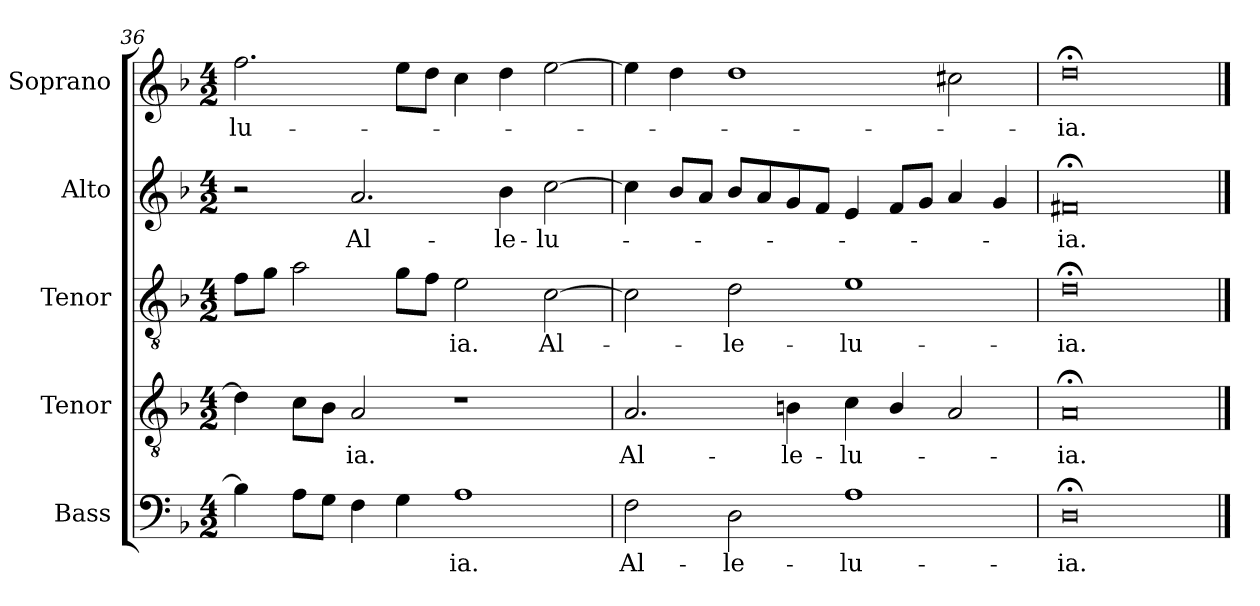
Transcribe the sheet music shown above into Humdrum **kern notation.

**kern	**text	**kern	**text	**kern	**text	**kern	**text	**kern	**text
*part5	*part5	*part4	*part4	*part3	*part3	*part2	*part2	*part1	*part1
*staff5	*staff5	*staff4	*staff4	*staff3	*staff3	*staff2	*staff2	*staff1	*staff1
*I"Bass	*	*I"Tenor	*	*I"Tenor	*	*I"Alto	*	*I"Soprano	*
*I'B.	*	*I'T.	*	*I'T.	*	*I'A.	*	*I'S.	*
*clefF4	*	*clefGv2	*	*clefGv2	*	*clefG2	*	*clefG2	*
*	*	*ITrd7c12	*	*ITrd7c12	*	*	*	*	*
*k[b-]	*	*k[b-]	*	*k[b-]	*	*k[b-]	*	*k[b-]	*
*F:	*	*F:	*	*F:	*	*F:	*	*F:	*
*M4/2	*	*M4/2	*	*M4/2	*	*M4/2	*	*M4/2	*
=36	=36	=36	=36	=36	=36	=36	=36	=36	=36
!	!	!	!	!	!	!	!	!	!LO:LY:b:color=#000000
4B-i\]	.	4Di\]	.	8Fi\L	.	2r	.	2.ffi\	-lu-
.	.	.	.	8Gi\J	.	.	.	.	.
8Ai\L	.	8Ci\L	.	2Ai\	.	.	.	.	.
8Gi\J	.	8BB-i\J	.	.	.	.	.	.	.
!	!	!	!LO:LY:b:color=#000000	!	!	!	!	!	!
!	!	!	!	!	!	!	!LO:LY:b:color=#000000	!	!
4Fi\	.	2AAi/	-ia.	.	.	2.ai/	Al-	.	.
4Gi\	.	.	.	8Gi\L	.	.	.	8eei\L	.
.	.	.	.	8Fi\J	.	.	.	8ddi\J	.
!	!LO:LY:b:color=#000000	!	!	!	!	!	!	!	!
!	!	!	!	!	!LO:LY:b:color=#000000	!	!	!	!
1Ai	-ia.	1r	.	2Ei\	-ia.	.	.	4cci\	.
!	!	!	!	!	!	!	!LO:LY:b:color=#000000	!	!
.	.	.	.	.	.	4b-i\	-le-	4ddi\	.
!	!	!	!	!	!LO:LY:b:color=#000000	!	!	!	!
!	!	!	!	!	!	!	!LO:LY:b:color=#000000	!	!
.	.	.	.	[2Ci\	Al-	[2cci\	-lu-	[2eei\	.
=37	=37	=37	=37	=37	=37	=37	=37	=37	=37
!	!LO:LY:b:color=#000000	!	!	!	!	!	!	!	!
!	!	!	!LO:LY:b:color=#000000	!	!	!	!	!	!
2Fi\	Al-	2.AAi/	Al-	2Ci\]	.	4cci\]	.	4eei\]	.
.	.	.	.	.	.	8b-i/L	.	4ddi\	.
.	.	.	.	.	.	8ai/J	.	.	.
!	!LO:LY:b:color=#000000	!	!	!	!	!	!	!	!
!	!	!	!	!	!LO:LY:b:color=#000000	!	!	!	!
2Di\	-le-	.	.	2Di\	-le-	8b-i/L	.	1ddi	.
.	.	.	.	.	.	8ai/	.	.	.
!	!	!	!LO:LY:b:color=#000000	!	!	!	!	!	!
.	.	4BBni\	-le-	.	.	8gi/	.	.	.
.	.	.	.	.	.	8fi/J	.	.	.
!	!LO:LY:b:color=#000000	!	!	!	!	!	!	!	!
!	!	!	!LO:LY:b:color=#000000	!	!	!	!	!	!
!	!	!	!	!	!LO:LY:b:color=#000000	!	!	!	!
1Ai	-lu-	4Ci\	-lu-	1Ei	-lu-	4ei/	.	.	.
.	.	4BBi/	.	.	.	8fi/L	.	.	.
.	.	.	.	.	.	8gi/J	.	.	.
.	.	2AAi/	.	.	.	4ai/	.	2cc#Xi\	.
.	.	.	.	.	.	4gi/	.	.	.
=38	=38	=38	=38	=38	=38	=38	=38	=38	=38
!	!LO:LY:b:color=#000000	!	!	!	!	!	!	!	!
!	!	!	!LO:LY:b:color=#000000	!	!	!	!	!	!
!	!	!	!	!	!LO:LY:b:color=#000000	!	!	!	!
!	!	!	!	!	!	!	!LO:LY:b:color=#000000	!	!
!	!	!	!	!	!	!	!	!	!LO:LY:b:color=#000000
0D;i	-ia.	0AA;i	-ia.	0D;i	-ia.	0f#X;i	-ia.	0dd;i	-ia.
==	==	==	==	==	==	==	==	==	==
*-	*-	*-	*-	*-	*-	*-	*-	*-	*-
